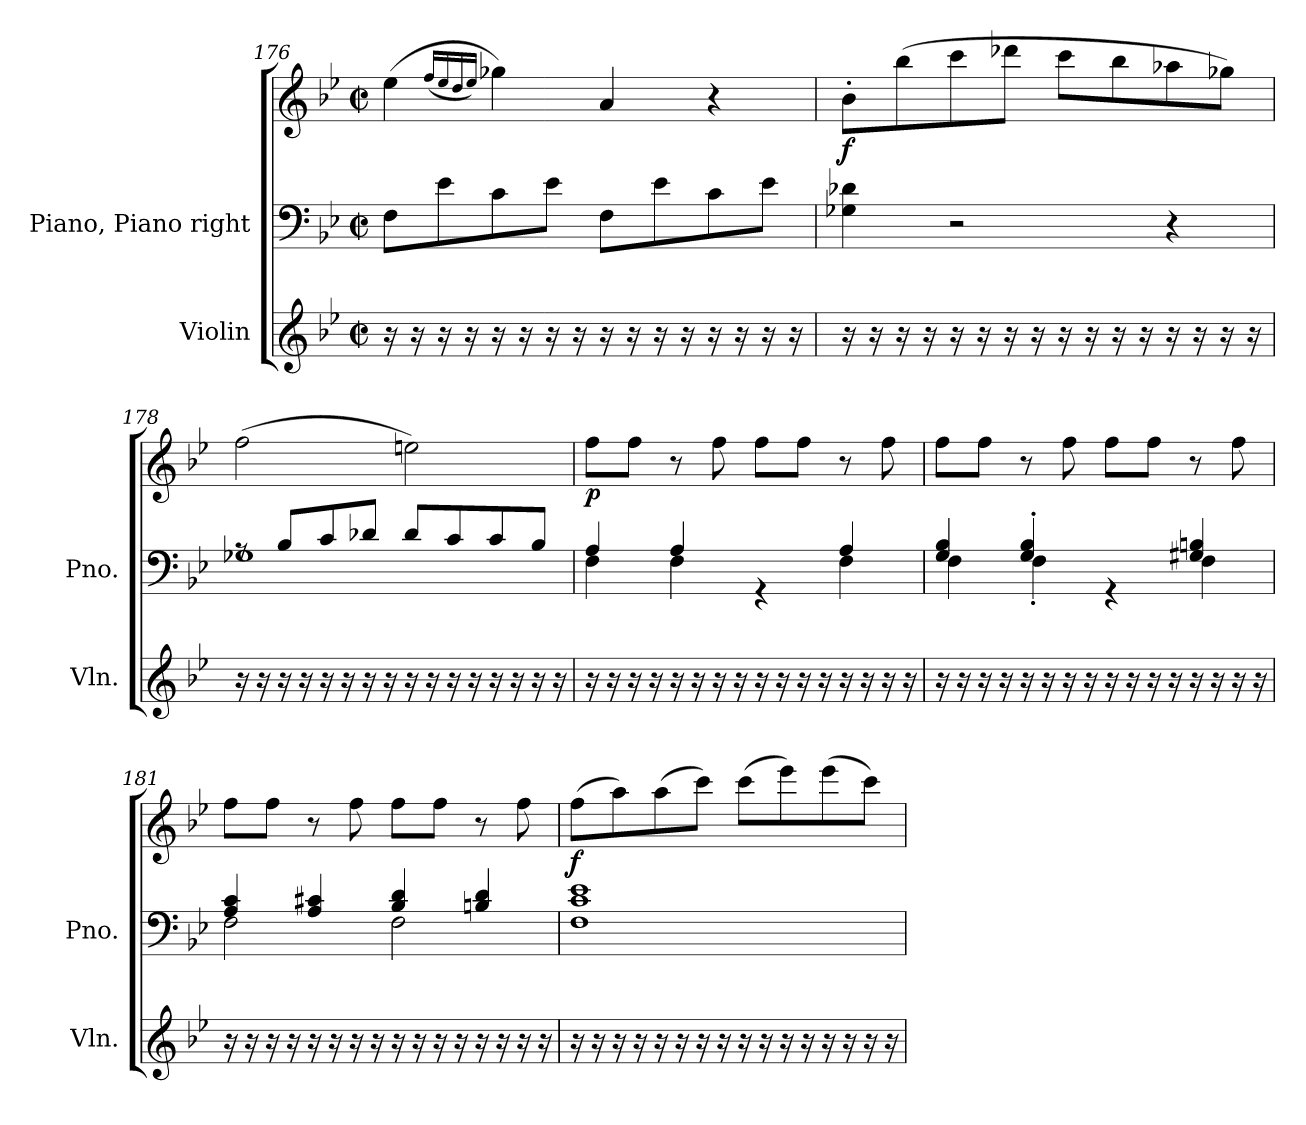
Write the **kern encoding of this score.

**kern	**kern	**kern	**dynam
*part2	*part1	*part1	*part1
*staff3	*staff2	*staff1	*staff1/2
*I"Violin	*I"Piano, Piano right	*	*
*I'Vln.	*I'Pno.	*	*
*clefG2	*clefF4	*clefG2	*
*k[b-e-]	*k[b-e-]	*k[b-e-]	*
*M2/2	*M2/2	*M2/2	*
*met(c|)	*met(c|)	*met(c|)	*
=176	=176	=176	=176
16r	8F\L	(>4ee-\	.
16r	.	.	.
16r	8e-\	.	.
16r	.	.	.
.	.	(<16qff/LL	.
.	.	16qee-/	.
.	.	16qdd/	.
.	.	16qee-/JJ)	.
16r	8c\	4gg-X\)	.
16r	.	.	.
16r	8e-\J	.	.
16r	.	.	.
16r	8F\L	4a/	.
16r	.	.	.
16r	8e-\	.	.
16r	.	.	.
16r	8c\	4r	.
16r	.	.	.
16r	8e-\J	.	.
16r	.	.	.
!!LO:LB:g=z
=177	=177	=177	=177
!	!	!	!LO:DY:b
16r	4G-X\ 4d-X\	8b-'\L	f
16r	.	.	.
16r	.	(>8bb-\	.
16r	.	.	.
16r	2r	8ccc\	.
16r	.	.	.
16r	.	8ddd-X\J	.
16r	.	.	.
16r	.	8ccc\L	.
16r	.	.	.
16r	.	8bb-\	.
16r	.	.	.
16r	4r	8aa-X\	.
16r	.	.	.
16r	.	8gg-X\J)	.
16r	.	.	.
=178	=178	=178	=178
*	*^	*	*
16r	8rA	1G-X	(>2ff\	.
16r	.	.	.	.
16r	8B-/L	.	.	.
16r	.	.	.	.
16r	8c/	.	.	.
16r	.	.	.	.
16r	8d-X/J	.	.	.
16r	.	.	.	.
16r	8d-/L	.	2een\)	.
16r	.	.	.	.
16r	8c/	.	.	.
16r	.	.	.	.
16r	8c/	.	.	.
16r	.	.	.	.
16r	8B-/J	.	.	.
16r	.	.	.	.
!!LO:LB:g=z
=179	=179	=179	=179	=179
!	!	!	!	!LO:DY:b
16r	4A/	4F\	8ff\L	p
16r	.	.	.	.
16r	.	.	8ff\J	.
16r	.	.	.	.
16r	4A/	4F\	8r	.
16r	.	.	.	.
16r	.	.	8ff\	.
16r	.	.	.	.
16r	4rGG	4ryy	8ff\L	.
16r	.	.	.	.
16r	.	.	8ff\J	.
16r	.	.	.	.
16r	4A/	4F\	8r	.
16r	.	.	.	.
16r	.	.	8ff\	.
16r	.	.	.	.
=180	=180	=180	=180	=180
16r	4G/ 4B-/	4F\	8ff\L	.
16r	.	.	.	.
16r	.	.	8ff\J	.
16r	.	.	.	.
16r	4G/' 4B-/'	4F'\	8r	.
16r	.	.	.	.
16r	.	.	8ff\	.
16r	.	.	.	.
16r	4rGG	4ryy	8ff\L	.
16r	.	.	.	.
16r	.	.	8ff\J	.
16r	.	.	.	.
16r	4G#X/ 4Bn/	4F\	8r	.
16r	.	.	.	.
16r	.	.	8ff\	.
16r	.	.	.	.
!!LO:PB:g=z
=181	=181	=181	=181	=181
16r	4A/ 4c/	2F\	8ff\L	.
16r	.	.	.	.
16r	.	.	8ff\J	.
16r	.	.	.	.
16r	4A/ 4c#X/	.	8r	.
16r	.	.	.	.
16r	.	.	8ff\	.
16r	.	.	.	.
16r	4B-/ 4d/	2F\	8ff\L	.
16r	.	.	.	.
16r	.	.	8ff\J	.
16r	.	.	.	.
16r	4Bn/ 4d/	.	8r	.
16r	.	.	.	.
16r	.	.	8ff\	.
16r	.	.	.	.
*	*v	*v	*	*
=182	=182	=182	=182
!	!	!	!LO:DY:b
16r	1F 1c 1e-	(>8ff\L	f
16r	.	.	.
16r	.	8aa\)	.
16r	.	.	.
16r	.	(>8aa\	.
16r	.	.	.
16r	.	8ccc\J)	.
16r	.	.	.
16r	.	(>8ccc\L	.
16r	.	.	.
16r	.	8eee-\)	.
16r	.	.	.
16r	.	(>8eee-\	.
16r	.	.	.
16r	.	8ccc\J)	.
16r	.	.	.
=	=	=	=
*-	*-	*-	*-
